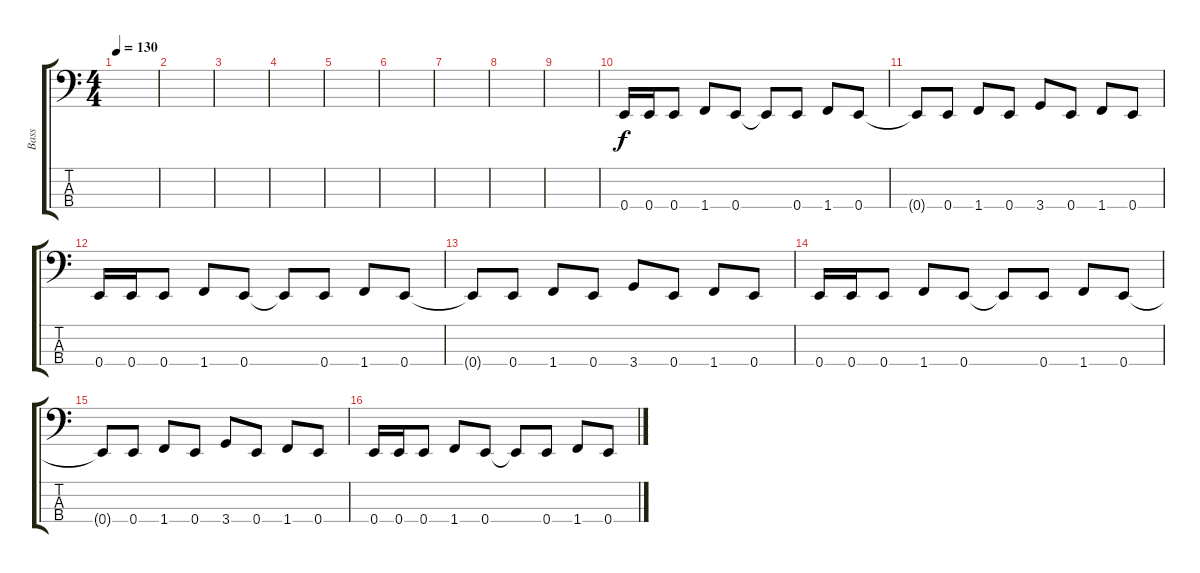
\track ("Bass" "Bass") {instrument electricbasspick}
\staff {score tabs}
\tuning (G2 D2 A1 E1) {hide}
\ts (4 4)
\tempo 130
\clef f4
\ks c
|
|
|
|
|
|
|
|
|
0.4.16 0.4.16 0.4.8 1.4.8 0.4.8 0.4{t}.8 0.4.8 1.4.8 0.4.8 |
0.4{t}.8 0.4.8 1.4.8 0.4.8 3.4.8 0.4.8 1.4.8 0.4.8 |
0.4.16 0.4.16 0.4.8 1.4.8 0.4.8 0.4{t}.8 0.4.8 1.4.8 0.4.8 |
0.4{t}.8 0.4.8 1.4.8 0.4.8 3.4.8 0.4.8 1.4.8 0.4.8 |
0.4.16 0.4.16 0.4.8 1.4.8 0.4.8 0.4{t}.8 0.4.8 1.4.8 0.4.8 |
0.4{t}.8 0.4.8 1.4.8 0.4.8 3.4.8 0.4.8 1.4.8 0.4.8 |
0.4.16 0.4.16 0.4.8 1.4.8 0.4.8 0.4{t}.8 0.4.8 1.4.8 0.4.8
